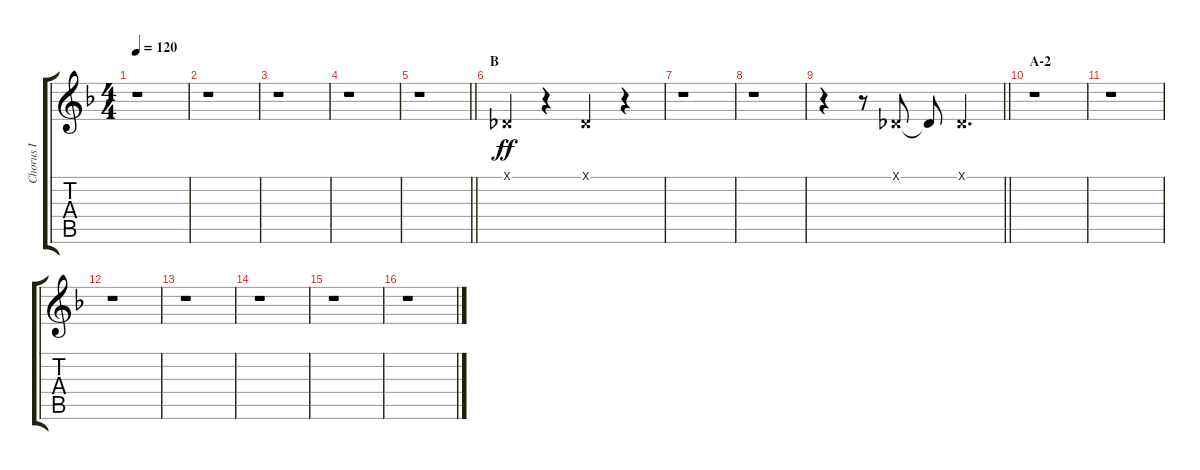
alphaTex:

\track ("Chorus I" "Chorus I") {instrument voiceoohs}
\staff {score tabs}
\tuning (Db4 Ab3 E3 B2 Gb2 B1) {hide}
\ts (4 4)
\tempo 120
\clef g2
\ks f
r.1{dy f} |
r.1 |
r.1 |
r.1 |
\barLineRight lightlight
r.1 |
\section ("" "B")
0.1{x}.4{dy ff} r.4 0.1{x}.4 r.4 |
r.1 |
r.1 |
\barLineRight lightlight
r.4 r.8 0.1{x}.8 0.1{t}.8 0.1{x}.4{d} |
\section ("" "A-2")
r.1 |
r.1 |
r.1 |
r.1 |
r.1 |
r.1 |
r.1
